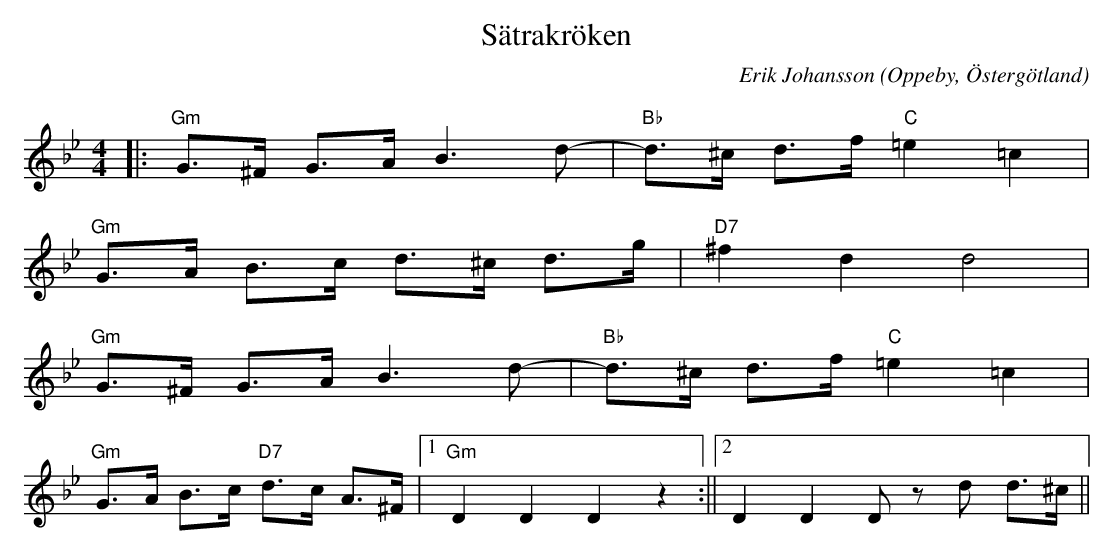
X:1
T:Sätrakröken
C:Erik Johansson
O:Oppeby, Östergötland
Q:130
M:4/4
L:1/8
K:Gm
|:"Gm"G>^F G>A B3 d-|"Bb" d>^c d>f"C" =e2 =c2|
  "Gm"G>A B>c d>^c d>g|"D7" ^f2 d2 d4 |
  "Gm"G>^F G>A B3 d-|"Bb" d>^c d>f"C" =e2 =c2|
  "Gm"G>A B>c "D7"d>c A>^F|1"Gm" D2 D2 D2 z2 :||2 D2 D2 D z d d>^c ||
